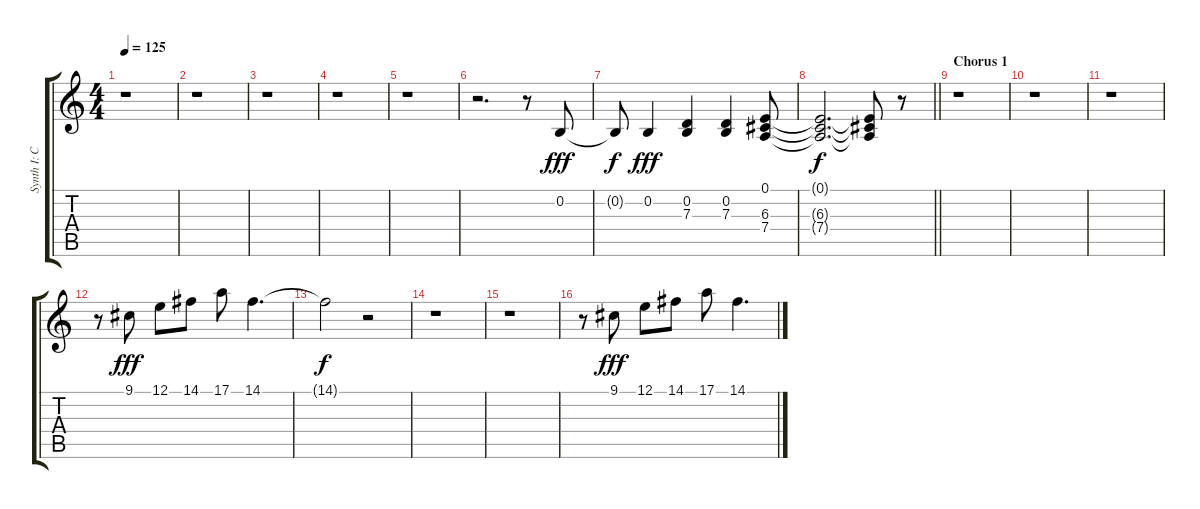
\track ("Synth I: Christine McVie" "Synth I: C") {instrument stringensemble1}
\staff {score tabs}
\tuning (E4 B3 G3 D3 A2 E2) {hide}
\ts (4 4)
\tempo 125
\clef g2
\ks c
r.1{dy f} |
r.1 |
r.1 |
r.1 |
r.1 |
r.2{d} r.8 0.2.8{dy fff volume 14} |
0.2{t}.8{dy f} 0.2.4{dy fff} (0.2 7.3).4{volume 13} (0.2 7.3).4{volume 12} (0.1 6.3 7.4).8{volume 13} |
\barLineRight lightlight
(0.1{t} 6.3{t} 7.4{t}).2{d dy f} (0.1{t} 6.3{t} 7.4{t}).8 r.8 |
\section ("" "Chorus 1")
r.1 |
r.1 |
r.1 |
r.8{instrument stringensemble1} 9.1.8{dy fff} 12.1.8 14.1.8 17.1.8 14.1.4{d} |
14.1{t}.2{dy f} r.2 |
r.1 |
r.1 |
r.8 9.1.8{dy fff} 12.1.8 14.1.8 17.1.8 14.1.4{d}
